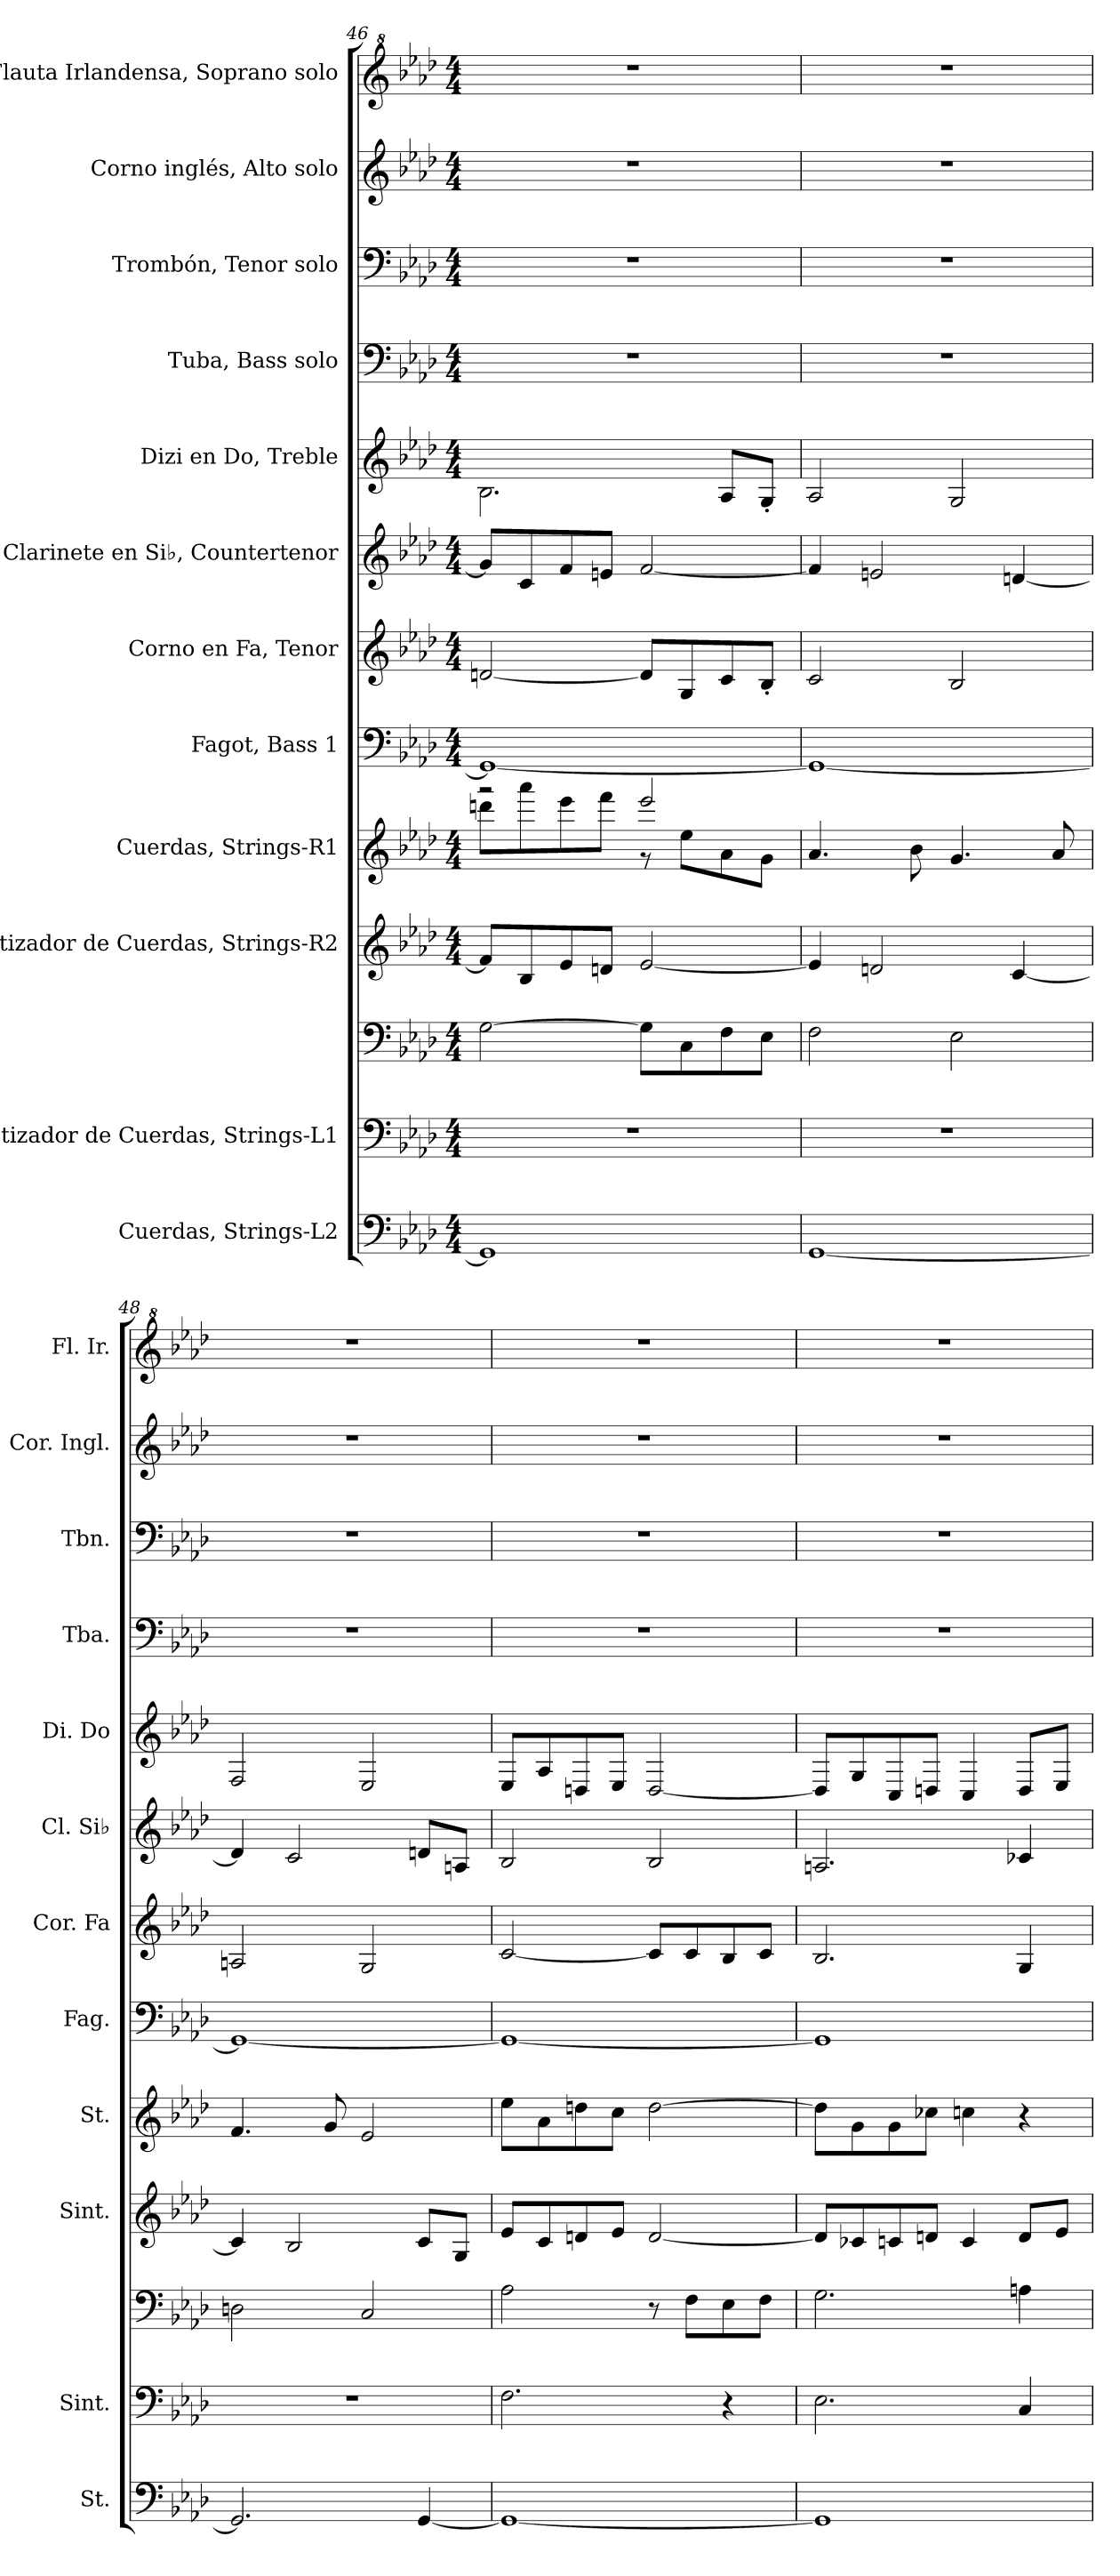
**kern	**kern	**kern	**kern	**kern	**kern	**kern	**kern	**kern	**kern	**kern	**kern	**kern
*part12	*part11	*part11	*part10	*part9	*part8	*part7	*part6	*part5	*part4	*part3	*part2	*part1
*staff13	*staff12	*staff11	*staff10	*staff9	*staff8	*staff7	*staff6	*staff5	*staff4	*staff3	*staff2	*staff1
*I"Cuerdas, Strings-L2	*I"Sintetizador de Cuerdas, Strings-L1	*	*I"Sintetizador de Cuerdas, Strings-R2	*I"Cuerdas, Strings-R1	*I"Fagot, Bass 1	*I"Corno en Fa, Tenor	*I"Clarinete en Si♭, Countertenor	*I"Dizi en Do, Treble	*I"Tuba, Bass solo	*I"Trombón, Tenor solo	*I"Corno inglés, Alto solo	*I"Flauta Irlandensa, Soprano solo
*I'St.	*I'Sint.	*	*I'Sint.	*I'St.	*I'Fag.	*I'Cor. Fa	*I'Cl. Si♭	*I'Di. Do	*I'Tba.	*I'Tbn.	*I'Cor. Ingl.	*I'Fl. Ir.
*clefF4	*clefF4	*clefF4	*clefG2	*clefG2	*clefF4	*clefG2	*clefG2	*clefG2	*clefF4	*clefF4	*clefG2	*clefG^2
*	*	*	*	*	*	*ITrd4c7	*ITrd1c2	*ITrd-7c-12	*	*	*ITrd4c7	*
*k[b-e-a-d-]	*k[b-e-a-d-]	*k[b-e-a-d-]	*k[b-e-a-d-]	*k[b-e-a-d-]	*k[b-e-a-d-]	*k[b-e-a-d-g-]	*k[b-e-a-d-g-c-]	*k[b-e-a-d-]	*k[b-e-a-d-]	*k[b-e-a-d-]	*k[b-e-a-d-g-]	*k[b-e-a-d-]
*M4/4	*M4/4	*M4/4	*M4/4	*M4/4	*M4/4	*M4/4	*M4/4	*M4/4	*M4/4	*M4/4	*M4/4	*M4/4
*MM60	*MM60	*MM60	*MM60	*MM60	*MM60	*MM60	*MM60	*MM60	*MM60	*MM60	*MM60	*MM60
=46	=46	=46	=46	=46	=46	=46	=46	=46	=46	=46	=46	=46
*	*	*	*	*^	*	*	*	*	*	*	*	*
1GG]	1r	[2G\	8f/L]	2r	8dddn\L	1GG_	[2Gn/	8f/L]	2.b-\	1r	1r	1r	1r
.	.	.	8B-/	.	8aaa-\	.	.	8B-/	.	.	.	.	.
.	.	.	8e-/	.	8eee-\	.	.	8e-/	.	.	.	.	.
.	.	.	8dn/J	.	8fff\J	.	.	8dn/J	.	.	.	.	.
.	.	8G\L]	[2e-/	2eee-/	8r	.	8G/L]	[2e-/	.	.	.	.	.
.	.	8C\	.	.	8ee-\L	.	8C/	.	.	.	.	.	.
.	.	8F\	.	.	8a-\	.	8F/	.	8a-/L	.	.	.	.
.	.	8E-\J	.	.	8g\J	.	8E-'/J	.	8g'/J	.	.	.	.
*	*	*	*	*v	*v	*	*	*	*	*	*	*	*
=47	=47	=47	=47	=47	=47	=47	=47	=47	=47	=47	=47	=47
[1GG	1r	2F\	4e-/]	4.a-/	1GG_	2F/	4e-/]	2a-/	1r	1r	1r	1r
.	.	.	2dn/	.	.	.	2dn/	.	.	.	.	.
.	.	.	.	8b-\	.	.	.	.	.	.	.	.
.	.	2E-\	.	4.g/	.	2E-/	.	2g/	.	.	.	.
.	.	.	[4c/	.	.	.	[4cn/	.	.	.	.	.
.	.	.	.	8a-/	.	.	.	.	.	.	.	.
=48	=48	=48	=48	=48	=48	=48	=48	=48	=48	=48	=48	=48
2.GG/]	1r	2Dn\	4c/]	4.f/	1GG_	2Dn/	4c/]	2f/	1r	1r	1r	1r
.	.	.	2B-/	.	.	.	2B-/	.	.	.	.	.
.	.	.	.	8g/	.	.	.	.	.	.	.	.
.	.	2C/	.	2e-/	.	2C/	.	2e-/	.	.	.	.
[4GG/	.	.	8c/L	.	.	.	8cn/L	.	.	.	.	.
.	.	.	8G/J	.	.	.	8Gn/J	.	.	.	.	.
!!LO:PB:g=z
=49	=49	=49	=49	=49	=49	=49	=49	=49	=49	=49	=49	=49
*	*	*	*	*	*	*	*	*	*	*	*	*MM56
1GG_	2.F\	2A-\	8e-/L	8ee-\L	1GG_	[2F/	2A-/	8e-/L	1r	1r	1r	1r
.	.	.	8c/	8a-\	.	.	.	8a-/	.	.	.	.
.	.	.	8dn/	8ddn\	.	.	.	8dn/	.	.	.	.
.	.	.	8e-/J	8cc\J	.	.	.	8e-/J	.	.	.	.
.	.	8r	[2d/	[2dd\	.	8F/L]	2A-/	[2d/	.	.	.	.
.	.	8F\L	.	.	.	8F/	.	.	.	.	.	.
.	4r	8E-\	.	.	.	8E-/	.	.	.	.	.	.
.	.	8F\J	.	.	.	8F/J	.	.	.	.	.	.
=50	=50	=50	=50	=50	=50	=50	=50	=50	=50	=50	=50	=50
*	*	*	*	*	*	*	*	*	*	*	*	*MM50
1GG]	2.E-\	2.G\	8d/L]	8dd\L]	1GG]	2.E-/	2.Gn/	8d/L]	1r	1r	1r	1r
.	.	.	8c-X/	8g\	.	.	.	8g/	.	.	.	.
.	.	.	8cn/	8g\	.	.	.	8c/	.	.	.	.
.	.	.	8dn/J	8cc-X\J	.	.	.	8dn/J	.	.	.	.
.	.	.	4c/	4ccn\	.	.	.	4c/	.	.	.	.
.	4C/	4An\	8d/L	4r	.	4C/	4B--X/	8d/L	.	.	.	.
.	.	.	8e-/J	.	.	.	.	8e-/J	.	.	.	.
=	=	=	=	=	=	=	=	=	=	=	=	=
*-	*-	*-	*-	*-	*-	*-	*-	*-	*-	*-	*-	*-
